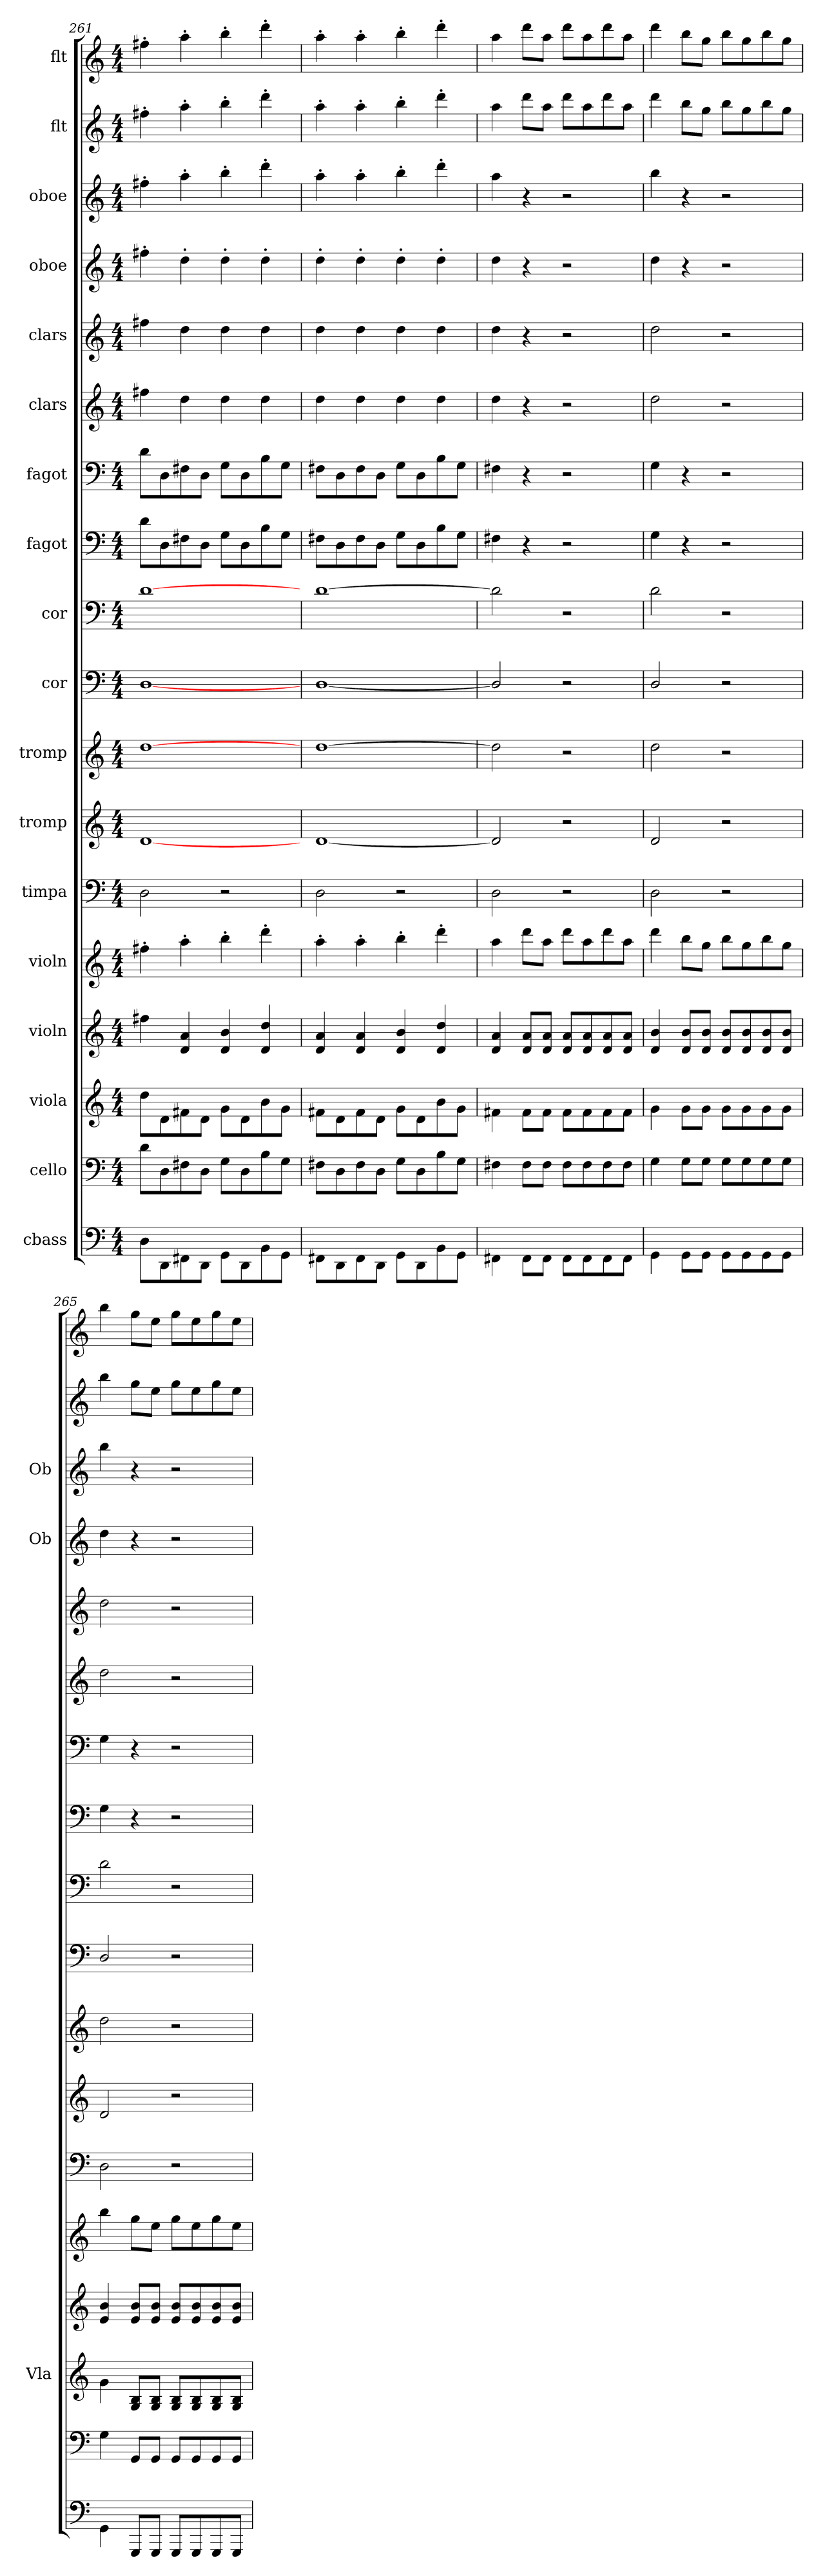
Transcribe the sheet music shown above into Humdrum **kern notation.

**kern	**kern	**kern	**kern	**kern	**kern	**kern	**kern	**kern	**kern	**kern	**kern	**kern	**kern	**kern	**kern	**kern	**kern
*part18	*part17	*part16	*part15	*part14	*part13	*part12	*part11	*part10	*part9	*part8	*part7	*part6	*part5	*part4	*part3	*part2	*part1
*staff18	*staff17	*staff16	*staff15	*staff14	*staff13	*staff12	*staff11	*staff10	*staff9	*staff8	*staff7	*staff6	*staff5	*staff4	*staff3	*staff2	*staff1
*I"cbass	*I"cello	*I"viola	*I"violn	*I"violn	*I"timpa	*I"tromp	*I"tromp	*I"cor	*I"cor	*I"fagot	*I"fagot	*I"clars	*I"clars	*I"oboe	*I"oboe	*I"flt	*I"flt
*	*	*I'Vla	*	*	*	*	*	*	*	*	*	*	*	*I'Ob	*I'Ob	*	*
*	*	*	*	*	*	*	*	*ITrd4c7	*ITrd4c7	*	*	*	*	*	*	*	*
*M4/4	*M4/4	*M4/4	*M4/4	*M4/4	*M4/4	*M4/4	*M4/4	*M4/4	*M4/4	*M4/4	*M4/4	*M4/4	*M4/4	*M4/4	*M4/4	*M4/4	*M4/4
=261	=261	=261	=261	=261	=261	=261	=261	=261	=261	=261	=261	=261	=261	=261	=261	=261	=261
8D\L	8d\L	8dd\L	4ff#\	4ff#'>\	2D\	[1d/	[1dd\	[1GG/	[1G\	8d\L	8d\L	4ff#\	4ff#\	4ff#'>\	4ff#'>\	4ff#'>\	4ff#'>\
8DD\	8D\	8d\	.	.	.	.	.	.	.	8D\	8D\	.	.	.	.	.	.
8FF#\	8F#\	8f#\	4a/ 4d/	4aa'>\	.	.	.	.	.	8F#\	8F#\	4dd\	4dd\	4dd'>\	4aa'>\	4aa'>\	4aa'>\
8DD\J	8D\J	8d\J	.	.	.	.	.	.	.	8D\J	8D\J	.	.	.	.	.	.
8GG\L	8G\L	8g\L	4b/ 4d/	4bb'>\	2r	.	.	.	.	8G\L	8G\L	4dd\	4dd\	4dd'>\	4bb'>\	4bb'>\	4bb'>\
8DD\	8D\	8d\	.	.	.	.	.	.	.	8D\	8D\	.	.	.	.	.	.
8BB\	8B\	8b\	4dd/ 4d/	4ddd'>\	.	.	.	.	.	8B\	8B\	4dd\	4dd\	4dd'>\	4ddd'>\	4ddd'>\	4ddd'>\
8GG\J	8G\J	8g\J	.	.	.	.	.	.	.	8G\J	8G\J	.	.	.	.	.	.
=262	=262	=262	=262	=262	=262	=262	=262	=262	=262	=262	=262	=262	=262	=262	=262	=262	=262
8FF#\L	8F#\L	8f#\L	4a/ 4d/	4aa'>\	2D\	[1d/	[1dd\	[1GG/	[1G\	8F#\L	8F#\L	4dd\	4dd\	4dd'>\	4aa'>\	4aa'>\	4aa'>\
8DD\	8D\	8d\	.	.	.	.	.	.	.	8D\	8D\	.	.	.	.	.	.
8FF#\	8F#\	8f#\	4a/ 4d/	4aa'>\	.	.	.	.	.	8F#\	8F#\	4dd\	4dd\	4dd'>\	4aa'>\	4aa'>\	4aa'>\
8DD\J	8D\J	8d\J	.	.	.	.	.	.	.	8D\J	8D\J	.	.	.	.	.	.
8GG\L	8G\L	8g\L	4b/ 4d/	4bb'>\	2r	.	.	.	.	8G\L	8G\L	4dd\	4dd\	4dd'>\	4bb'>\	4bb'>\	4bb'>\
8DD\	8D\	8d\	.	.	.	.	.	.	.	8D\	8D\	.	.	.	.	.	.
8BB\	8B\	8b\	4dd/ 4d/	4ddd'>\	.	.	.	.	.	8B\	8B\	4dd\	4dd\	4dd'>\	4ddd'>\	4ddd'>\	4ddd'>\
8GG\J	8G\J	8g\J	.	.	.	.	.	.	.	8G\J	8G\J	.	.	.	.	.	.
=263	=263	=263	=263	=263	=263	=263	=263	=263	=263	=263	=263	=263	=263	=263	=263	=263	=263
4FF#\	4F#\	4f#\	4a/ 4d/	4aa\	2D\	2d/]	2dd\]	2GG/]	2G\]	4F#\	4F#\	4dd\	4dd\	4dd\	4aa\	4aa\	4aa\
8FF#\L	8F#\L	8f#\L	8a/ 8d/L	8ddd\L	.	.	.	.	.	4r	4r	4r	4r	4r	4r	8ddd\L	8ddd\L
8FF#\J	8F#\J	8f#\J	8a/ 8d/J	8aa\J	.	.	.	.	.	.	.	.	.	.	.	8aa\J	8aa\J
8FF#\L	8F#\L	8f#\L	8a/ 8d/L	8ddd\L	2r	2r	2r	2r	2r	2r	2r	2r	2r	2r	2r	8ddd\L	8ddd\L
8FF#\	8F#\	8f#\	8a/ 8d/	8aa\	.	.	.	.	.	.	.	.	.	.	.	8aa\	8aa\
8FF#\	8F#\	8f#\	8a/ 8d/	8ddd\	.	.	.	.	.	.	.	.	.	.	.	8ddd\	8ddd\
8FF#\J	8F#\J	8f#\J	8a/ 8d/J	8aa\J	.	.	.	.	.	.	.	.	.	.	.	8aa\J	8aa\J
=264	=264	=264	=264	=264	=264	=264	=264	=264	=264	=264	=264	=264	=264	=264	=264	=264	=264
4GG\	4G\	4g\	4b/ 4d/	4ddd\	2D\	2d/	2dd\	2GG/	2G\	4G\	4G\	2dd\	2dd\	4dd\	4bb\	4ddd\	4ddd\
8GG\L	8G\L	8g\L	8b/ 8d/L	8bb\L	.	.	.	.	.	4r	4r	.	.	4r	4r	8bb\L	8bb\L
8GG\J	8G\J	8g\J	8b/ 8d/J	8gg\J	.	.	.	.	.	.	.	.	.	.	.	8gg\J	8gg\J
8GG\L	8G\L	8g\L	8b/ 8d/L	8bb\L	2r	2r	2r	2r	2r	2r	2r	2r	2r	2r	2r	8bb\L	8bb\L
8GG\	8G\	8g\	8b/ 8d/	8gg\	.	.	.	.	.	.	.	.	.	.	.	8gg\	8gg\
8GG\	8G\	8g\	8b/ 8d/	8bb\	.	.	.	.	.	.	.	.	.	.	.	8bb\	8bb\
8GG\J	8G\J	8g\J	8b/ 8d/J	8gg\J	.	.	.	.	.	.	.	.	.	.	.	8gg\J	8gg\J
=265	=265	=265	=265	=265	=265	=265	=265	=265	=265	=265	=265	=265	=265	=265	=265	=265	=265
4GG\	4G\	4g\	4b/ 4e/	4bb\	2D\	2d/	2dd\	2GG/	2G\	4G\	4G\	2dd\	2dd\	4dd\	4bb\	4bb\	4bb\
8GGG/L	8GG/L	8B/ 8G/L	8b/ 8e/L	8gg\L	.	.	.	.	.	4r	4r	.	.	4r	4r	8gg\L	8gg\L
8GGG/J	8GG/J	8B/ 8G/J	8b/ 8e/J	8ee\J	.	.	.	.	.	.	.	.	.	.	.	8ee\J	8ee\J
8GGG/L	8GG/L	8B/ 8G/L	8b/ 8e/L	8gg\L	2r	2r	2r	2r	2r	2r	2r	2r	2r	2r	2r	8gg\L	8gg\L
8GGG/	8GG/	8B/ 8G/	8b/ 8e/	8ee\	.	.	.	.	.	.	.	.	.	.	.	8ee\	8ee\
8GGG/	8GG/	8B/ 8G/	8b/ 8e/	8gg\	.	.	.	.	.	.	.	.	.	.	.	8gg\	8gg\
8GGG/J	8GG/J	8B/ 8G/J	8b/ 8e/J	8ee\J	.	.	.	.	.	.	.	.	.	.	.	8ee\J	8ee\J
=	=	=	=	=	=	=	=	=	=	=	=	=	=	=	=	=	=
*-	*-	*-	*-	*-	*-	*-	*-	*-	*-	*-	*-	*-	*-	*-	*-	*-	*-
